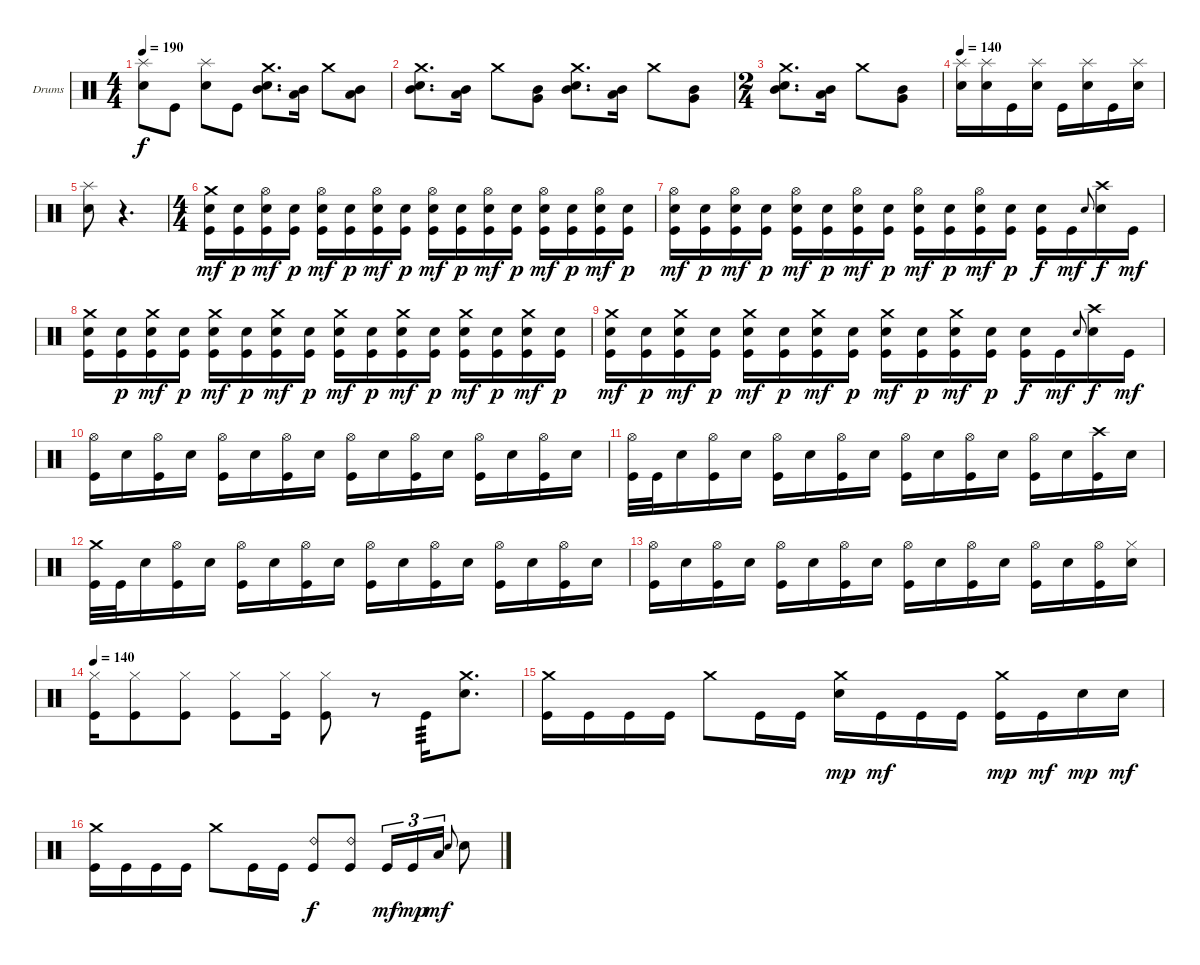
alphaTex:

\bracketExtendMode groupsimilarinstruments
\firstSystemTrackNameOrientation horizontal
\otherSystemsTrackNameOrientation horizontal
\track ("Drumkit" "Drums") {instrument percussion}
\staff {score}
\articulation defaults
\ts (4 4)
\tempo 190
\clef neutral
\ks c
("Splash (hit)" "Snare (hit) 2").8{dy f} "Kick (hit)".8 ("Splash (hit)" "Snare (hit) 2").8 "Kick (hit)".8 ("Crash medium (hit)" "Mid Tom (hit)" "Snare (hit) 2").8{d} ("Mid Tom (hit)" "Low Tom (hit)").16 "Crash medium (hit)".8 ("Low Tom (hit)" "Mid Tom (hit)").8 |
("Crash medium (hit)" "Mid Tom (hit)" "Snare (hit) 2").8{d} ("Mid Tom (hit)" "Low Tom (hit)").16 "Crash medium (hit)".8 ("Very Low Tom (hit)" "Mid Tom (hit)").8 ("Crash medium (hit)" "Mid Tom (hit)" "Snare (hit) 2").8{d} ("Mid Tom (hit)" "Low Tom (hit)").16 "Crash medium (hit)".8 ("Very Low Tom (hit)" "Mid Tom (hit)").8 |
\ts (2 4)
\beaming (8 2 2)
("Crash medium (hit)" "Mid Tom (hit)" "Snare (hit) 2").8{d} ("Mid Tom (hit)" "Low Tom (hit)").16 "Crash medium (hit)".8 ("Very Low Tom (hit)" "Mid Tom (hit)").8 |
\tempo 140
("Splash (hit)" "Snare (hit) 2").16 ("Splash (hit)" "Snare (hit) 2").16 "Kick (hit)".16 ("Splash (hit)" "Snare (hit) 2").16 "Kick (hit)".16 ("Splash (hit)" "Snare (hit) 2").16 "Kick (hit)".16 ("Splash (hit)" "Snare (hit) 2").16 |
("Splash (hit)" "Snare (hit) 2").8 r.4{d} |
\ts (4 4)
\beaming (8 2 2 2 2)
("Crash medium (hit)" "Snare (hit) 2" "Kick (hit)").16{dy mf} ("Snare (hit) 2" "Kick (hit)").16{dy p} ("Hi-Hat (open)" "Snare (hit) 2" "Kick (hit)").16{dy mf} ("Snare (hit) 2" "Kick (hit)").16{dy p} ("Hi-Hat (open)" "Snare (hit) 2" "Kick (hit)").16{dy mf} ("Snare (hit) 2" "Kick (hit)").16{dy p} ("Hi-Hat (open)" "Snare (hit) 2" "Kick (hit)").16{dy mf} ("Snare (hit) 2" "Kick (hit)").16{dy p} ("Hi-Hat (open)" "Snare (hit) 2" "Kick (hit)").16{dy mf} ("Snare (hit) 2" "Kick (hit)").16{dy p} ("Hi-Hat (open)" "Snare (hit) 2" "Kick (hit)").16{dy mf} ("Snare (hit) 2" "Kick (hit)").16{dy p} ("Hi-Hat (open)" "Snare (hit) 2" "Kick (hit)").16{dy mf} ("Snare (hit) 2" "Kick (hit)").16{dy p} ("Hi-Hat (open)" "Snare (hit) 2" "Kick (hit)").16{dy mf} ("Snare (hit) 2" "Kick (hit)").16{dy p} |
("Hi-Hat (open)" "Snare (hit) 2" "Kick (hit)").16{dy mf} ("Snare (hit) 2" "Kick (hit)").16{dy p} ("Hi-Hat (open)" "Snare (hit) 2" "Kick (hit)").16{dy mf} ("Snare (hit) 2" "Kick (hit)").16{dy p} ("Hi-Hat (open)" "Snare (hit) 2" "Kick (hit)").16{dy mf} ("Snare (hit) 2" "Kick (hit)").16{dy p} ("Hi-Hat (open)" "Snare (hit) 2" "Kick (hit)").16{dy mf} ("Snare (hit) 2" "Kick (hit)").16{dy p} ("Hi-Hat (open)" "Snare (hit) 2" "Kick (hit)").16{dy mf} ("Snare (hit) 2" "Kick (hit)").16{dy p} ("Hi-Hat (open)" "Snare (hit) 2" "Kick (hit)").16{dy mf} ("Snare (hit) 2" "Kick (hit)").16{dy p} ("Snare (hit) 2" "Kick (hit)").16{dy f} "Kick (hit)".16{dy mf} "Snare (hit) 2".8{gr onbeat} ("Crash high (hit)" "Snare (hit) 2").16{dy f} "Kick (hit)".16{dy mf} |
("Crash medium (hit)" "Snare (hit) 2" "Kick (hit)").16 ("Snare (hit) 2" "Kick (hit)").16{dy p} ("Crash medium (hit)" "Snare (hit) 2" "Kick (hit)").16{dy mf} ("Snare (hit) 2" "Kick (hit)").16{dy p} ("Crash medium (hit)" "Snare (hit) 2" "Kick (hit)").16{dy mf} ("Snare (hit) 2" "Kick (hit)").16{dy p} ("Crash medium (hit)" "Snare (hit) 2" "Kick (hit)").16{dy mf} ("Snare (hit) 2" "Kick (hit)").16{dy p} ("Crash medium (hit)" "Snare (hit) 2" "Kick (hit)").16{dy mf} ("Snare (hit) 2" "Kick (hit)").16{dy p} ("Crash medium (hit)" "Snare (hit) 2" "Kick (hit)").16{dy mf} ("Snare (hit) 2" "Kick (hit)").16{dy p} ("Crash medium (hit)" "Snare (hit) 2" "Kick (hit)").16{dy mf} ("Snare (hit) 2" "Kick (hit)").16{dy p} ("Crash medium (hit)" "Snare (hit) 2" "Kick (hit)").16{dy mf} ("Snare (hit) 2" "Kick (hit)").16{dy p} |
("Crash medium (hit)" "Snare (hit) 2" "Kick (hit)").16{dy mf} ("Snare (hit) 2" "Kick (hit)").16{dy p} ("Crash medium (hit)" "Snare (hit) 2" "Kick (hit)").16{dy mf} ("Snare (hit) 2" "Kick (hit)").16{dy p} ("Crash medium (hit)" "Snare (hit) 2" "Kick (hit)").16{dy mf} ("Snare (hit) 2" "Kick (hit)").16{dy p} ("Crash medium (hit)" "Snare (hit) 2" "Kick (hit)").16{dy mf} ("Snare (hit) 2" "Kick (hit)").16{dy p} ("Crash medium (hit)" "Snare (hit) 2" "Kick (hit)").16{dy mf} ("Snare (hit) 2" "Kick (hit)").16{dy p} ("Crash medium (hit)" "Snare (hit) 2" "Kick (hit)").16{dy mf} ("Snare (hit) 2" "Kick (hit)").16{dy p} ("Snare (hit) 2" "Kick (hit)").16{dy f} "Kick (hit)".16{dy mf} "Snare (hit) 2".8{gr onbeat} ("Crash high (hit)" "Snare (hit) 2").16{dy f} "Kick (hit)".16{dy mf} |
("Hi-Hat (open)" "Kick (hit)").16 "Snare (hit) 2".16 ("Hi-Hat (open)" "Kick (hit)").16 "Snare (hit) 2".16 ("Hi-Hat (open)" "Kick (hit)").16 "Snare (hit) 2".16 ("Hi-Hat (open)" "Kick (hit)").16 "Snare (hit) 2".16 ("Hi-Hat (open)" "Kick (hit)").16 "Snare (hit) 2".16 ("Hi-Hat (open)" "Kick (hit)").16 "Snare (hit) 2".16 ("Hi-Hat (open)" "Kick (hit)").16 "Snare (hit) 2".16 ("Hi-Hat (open)" "Kick (hit)").16 "Snare (hit) 2".16 |
("Hi-Hat (open)" "Kick (hit)").32 "Kick (hit)".32 "Snare (hit) 2".16 ("Hi-Hat (open)" "Kick (hit)").16 "Snare (hit) 2".16 ("Hi-Hat (open)" "Kick (hit)").16 "Snare (hit) 2".16 ("Hi-Hat (open)" "Kick (hit)").16 "Snare (hit) 2".16 ("Hi-Hat (open)" "Kick (hit)").16 "Snare (hit) 2".16 ("Hi-Hat (open)" "Kick (hit)").16 "Snare (hit) 2".16 ("Hi-Hat (open)" "Kick (hit)").16 "Snare (hit) 2".16 ("Crash high (hit)" "Kick (hit)").16 "Snare (hit) 2".16 |
("Crash medium (hit)" "Kick (hit)").32 "Kick (hit)".32 "Snare (hit) 2".16 ("Hi-Hat (open)" "Kick (hit)").16 "Snare (hit) 2".16 ("Hi-Hat (open)" "Kick (hit)").16 "Snare (hit) 2".16 ("Hi-Hat (open)" "Kick (hit)").16 "Snare (hit) 2".16 ("Hi-Hat (open)" "Kick (hit)").16 "Snare (hit) 2".16 ("Hi-Hat (open)" "Kick (hit)").16 "Snare (hit) 2".16 ("Hi-Hat (open)" "Kick (hit)").16 "Snare (hit) 2".16 ("Hi-Hat (open)" "Kick (hit)").16 "Snare (hit) 2".16 |
("Hi-Hat (open)" "Kick (hit)").16 "Snare (hit) 2".16 ("Hi-Hat (open)" "Kick (hit)").16 "Snare (hit) 2".16 ("Hi-Hat (open)" "Kick (hit)").16 "Snare (hit) 2".16 ("Hi-Hat (open)" "Kick (hit)").16 "Snare (hit) 2".16 ("Hi-Hat (open)" "Kick (hit)").16 "Snare (hit) 2".16 ("Hi-Hat (open)" "Kick (hit)").16 "Snare (hit) 2".16 ("Hi-Hat (open)" "Kick (hit)").16 "Snare (hit) 2".16 ("Hi-Hat (open)" "Kick (hit)").16 ("Hi-Hat (closed)" "Snare (hit) 2").16 |
\tempo 140
("Hi-Hat (closed)" "Kick (hit)").16 ("Hi-Hat (closed)" "Kick (hit)").8 ("Hi-Hat (closed)" "Kick (hit)").8 ("Hi-Hat (closed)" "Kick (hit)").8 ("Hi-Hat (closed)" "Kick (hit)").16 ("Hi-Hat (closed)" "Kick (hit)").8 r.8 "Kick (hit)".16{tp 3} ("Crash medium (hit)" "Snare (hit) 2").8{d} |
("Crash medium (hit)" "Kick (hit)").16 "Kick (hit)".16 "Kick (hit)".16 "Kick (hit)".16 "Crash medium (hit)".8 "Kick (hit)".16 "Kick (hit)".16 ("Crash medium (hit)" "Snare (hit) 2").16{dy mp} "Kick (hit)".16{dy mf} "Kick (hit)".16 "Kick (hit)".16 ("Crash medium (hit)" "Kick (hit)").16{dy mp} "Kick (hit)".16{dy mf} "Snare (hit) 2".16{dy mp} "Snare (hit) 2".16{dy mf} |
("Crash medium (hit)" "Kick (hit)").16 "Kick (hit)".16 "Kick (hit)".16 "Kick (hit)".16 "Crash medium (hit)".8 "Kick (hit)".16 "Kick (hit)".16 ("Ride (bell) 2" "Kick (hit)").8{dy f} ("Ride (bell) 2" "Kick (hit)").8 "Kick (hit)".16{tu (3 2) dy mf} "Kick (hit)".16{tu (3 2) dy mp} "Low Tom (hit)".16{tu (3 2) dy mf} "Snare (hit) 2".8{gr onbeat} "Snare (hit) 2".8
